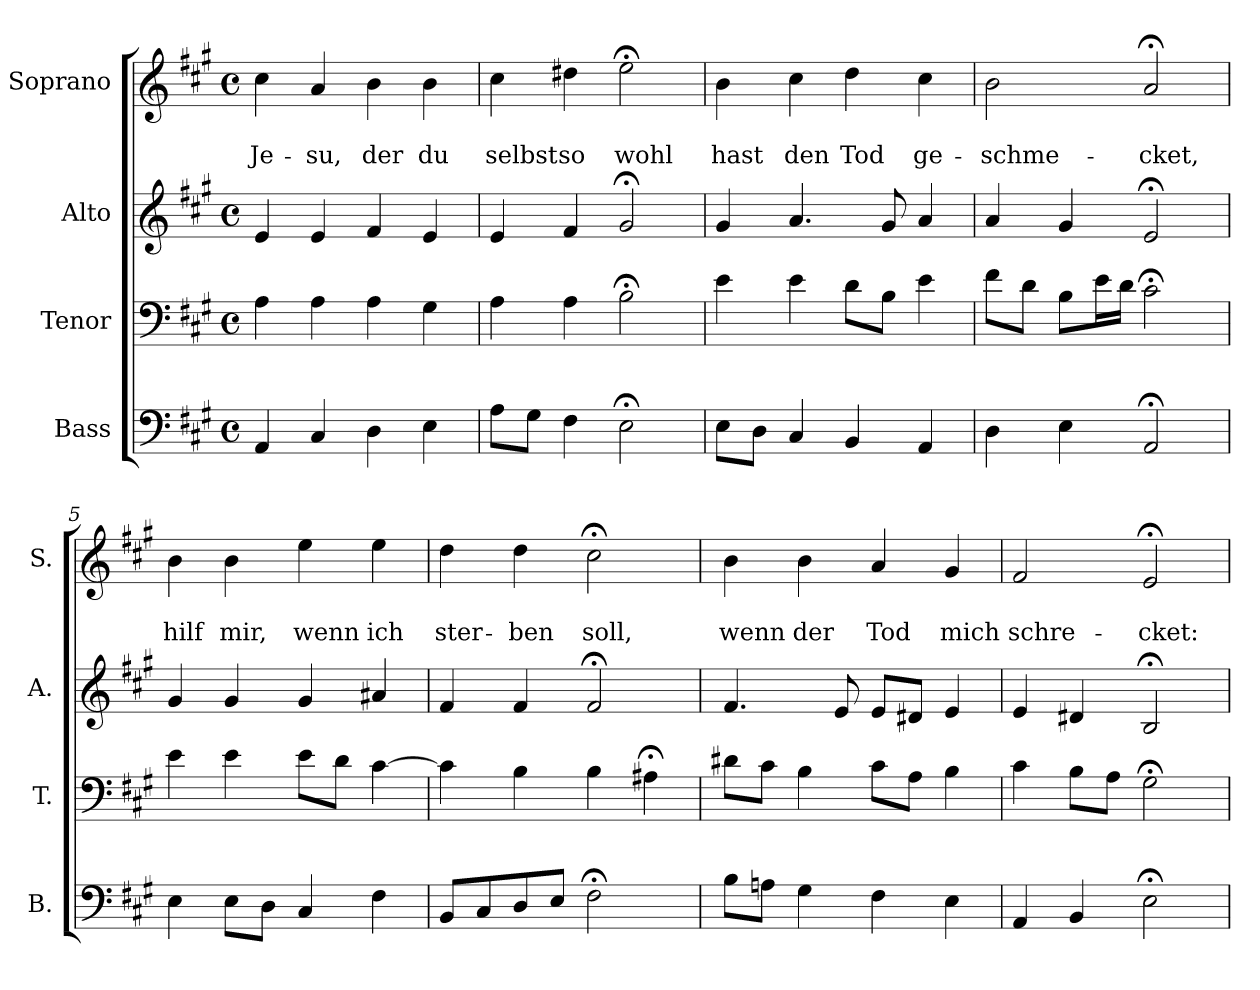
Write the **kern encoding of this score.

**kern	**kern	**kern	**kern	**text	**text
*part4	*part3	*part2	*part1	*part1	*part1
*staff4	*staff3	*staff2	*staff1	*staff1	*staff1
*I"Bass	*I"Tenor	*I"Alto	*I"Soprano	*	*
*I'B.	*I'T.	*I'A.	*I'S.	*	*
*clefF4	*clefF4	*clefG2	*clefG2	*	*
*k[f#c#g#]	*k[f#c#g#]	*k[f#c#g#]	*k[f#c#g#]	*	*
*A:	*A:	*A:	*A:	*	*
*M4/4	*M4/4	*M4/4	*M4/4	*	*
*met(c)	*met(c)	*met(c)	*met(c)	*	*
=1	=1	=1	=1	=1	=1
4AA/	4A\	4e/	4cc#\	.	Je-
4C#/	4A\	4e/	4a/	.	-su,
4D\	4A\	4f#/	4b\	.	der
4E\	4G#\	4e/	4b\	.	du
=2	=2	=2	=2	=2	=2
8A\L	4A\	4e/	4cc#\	.	selbst
8G#\J	.	.	.	.	.
4F#\	4A\	4f#/	4dd#X\	.	so
2E;<\	2B;<\	2g#;</	2ee;<\	.	wohl
=3	=3	=3	=3	=3	=3
8E\L	4e\	4g#/	4b\	.	hast
8D\J	.	.	.	.	.
4C#/	4e\	4.a/	4cc#\	.	den
4BB/	8d\L	.	4dd\	.	Tod
.	8B\J	8g#/	.	.	.
4AA/	4e\	4a/	4cc#\	.	ge-
=4	=4	=4	=4	=4	=4
4D\	8f#\L	4a/	2b\	.	-schme-
.	8d\J	.	.	.	.
4E\	8B\L	4g#/	.	.	.
.	16e\L	.	.	.	.
.	16d\JJ	.	.	.	.
2AA;</	2c#;<\	2e;</	2a;</	.	-cket,
!!LO:LB:g=z
=5	=5	=5	=5	=5	=5
4E\	4e\	4g#/	4b\	.	hilf
8E\L	4e\	4g#/	4b\	.	mir,
8D\J	.	.	.	.	.
4C#/	8e\L	4g#/	4ee\	.	wenn
.	8d\J	.	.	.	.
4F#\	[4c#\	4a#X/	4ee\	.	ich
=6	=6	=6	=6	=6	=6
8BB/L	4c#\]	4f#/	4dd\	.	ster-
8C#/	.	.	.	.	.
8D/	4B\	4f#/	4dd\	.	-ben
8E/J	.	.	.	.	.
2F#;<\	4B\	2f#;</	2cc#;<\	.	soll,
.	4A#X;<\	.	.	.	.
=7	=7	=7	=7	=7	=7
8B\L	8d#X\L	4.f#/	4b\	.	wenn
8An\J	8c#\J	.	.	.	.
4G#\	4B\	.	4b\	.	der
.	.	8e/	.	.	.
4F#\	8c#\L	8e/L	4a/	.	Tod
.	8A\J	8d#X/J	.	.	.
4E\	4B\	4e/	4g#/	.	mich
=8	=8	=8	=8	=8	=8
4AA/	4c#\	4e/	2f#/	.	schre-
4BB/	8B\L	4d#X/	.	.	.
.	8A\J	.	.	.	.
2E;<\	2G#;<\	2B;</	2e;</	.	-cket:
=	=	=	=	=	=
*-	*-	*-	*-	*-	*-
